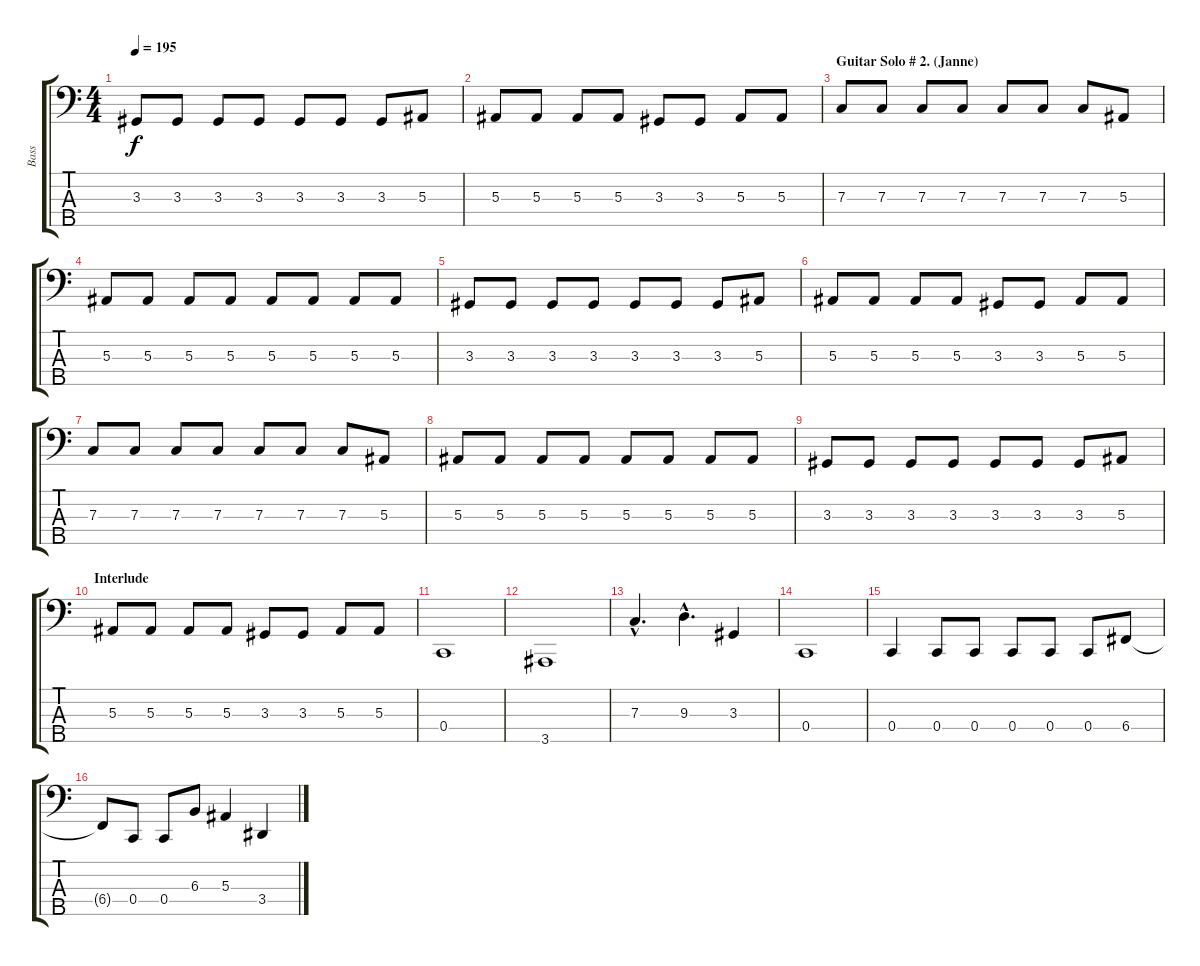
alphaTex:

\track ("Bass" "Bass") {instrument electricbasspick}
\staff {score tabs}
\tuning (Eb2 Bb1 F1 C1 G0) {hide}
\ts (4 4)
\tempo 195
\clef f4
\ks c
3.3.8{dy f} 3.3.8 3.3.8 3.3.8 3.3.8 3.3.8 3.3.8 5.3.8 |
5.3.8 5.3.8 5.3.8 5.3.8 3.3.8 3.3.8 5.3.8 5.3.8 |
\section ("" "Guitar Solo # 2. (Janne)")
7.3.8 7.3.8 7.3.8 7.3.8 7.3.8 7.3.8 7.3.8 5.3.8 |
5.3.8 5.3.8 5.3.8 5.3.8 5.3.8 5.3.8 5.3.8 5.3.8 |
3.3.8 3.3.8 3.3.8 3.3.8 3.3.8 3.3.8 3.3.8 5.3.8 |
5.3.8 5.3.8 5.3.8 5.3.8 3.3.8 3.3.8 5.3.8 5.3.8 |
7.3.8 7.3.8 7.3.8 7.3.8 7.3.8 7.3.8 7.3.8 5.3.8 |
5.3.8 5.3.8 5.3.8 5.3.8 5.3.8 5.3.8 5.3.8 5.3.8 |
3.3.8 3.3.8 3.3.8 3.3.8 3.3.8 3.3.8 3.3.8 5.3.8 |
\section ("" "Interlude")
5.3.8 5.3.8 5.3.8 5.3.8 3.3.8 3.3.8 5.3.8 5.3.8 |
0.4.1 |
3.5.1 |
7.3{hac}.4{d} 9.3{hac}.4{d} 3.3.4 |
0.4.1 |
0.4.4 0.4.8 0.4.8 0.4.8 0.4.8 0.4.8 6.4.8 |
6.4{t}.8 0.4.8 0.4.8 6.3.8 5.3.4 3.4.4
